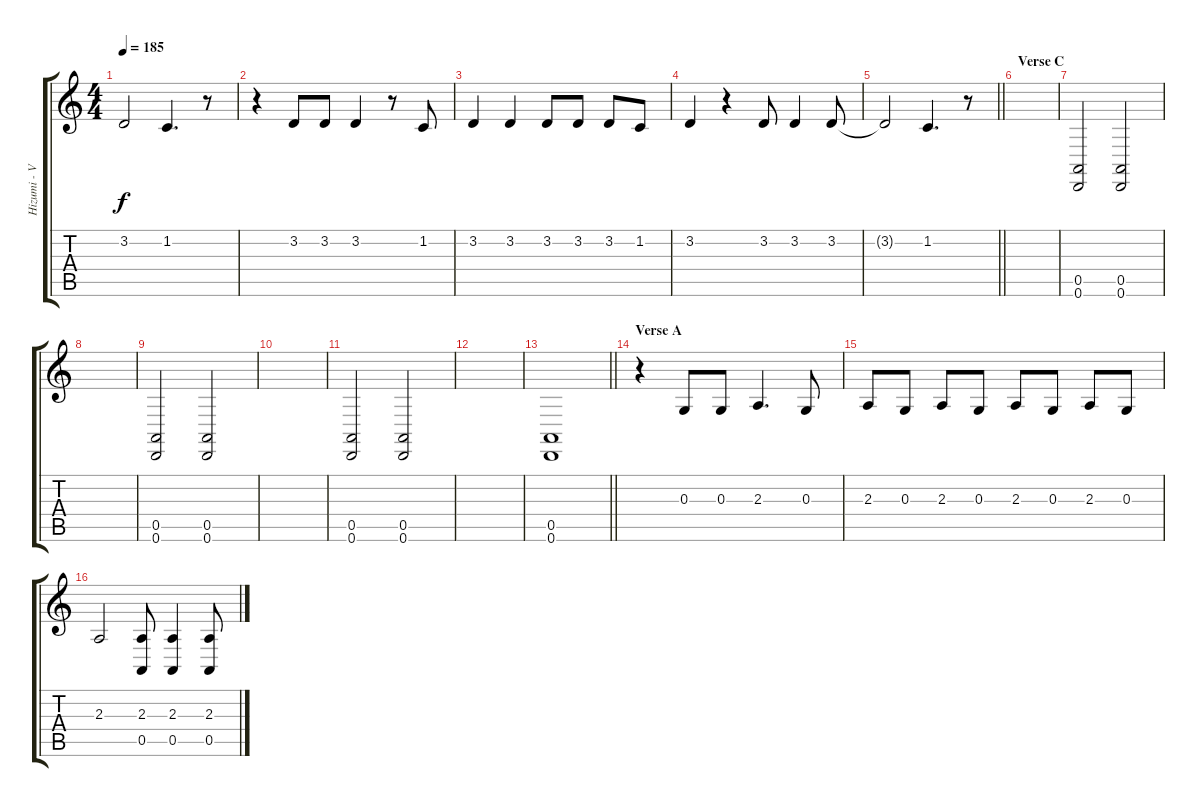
\track ("Hizumi - Vocals" "Hizumi - V") {instrument lead6voice}
\staff {score tabs}
\tuning (E4 B3 G3 D3 A2 D2) {hide}
\ts (4 4)
\tempo 185
\clef g2
\ks c
3.2{t}.2{dy f} 1.2.4{d} r.8 |
r.4 3.2.8 3.2.8 3.2.4 r.8 1.2.8 |
3.2.4 3.2.4 3.2.8 3.2.8 3.2.8 1.2.8 |
3.2.4 r.4 3.2.8 3.2.4 3.2.8 |
\barLineRight lightlight
3.2{t}.2 1.2.4{d} r.8 |
\section ("" "Verse C")
|
(0.5 0.6).2 (0.5 0.6).2 |
|
(0.5 0.6).2 (0.5 0.6).2 |
|
(0.5 0.6).2 (0.5 0.6).2 |
|
\barLineRight lightlight
(0.5 0.6).1 |
\section ("" "Verse A")
r.4 0.3.8 0.3.8 2.3.4{d} 0.3.8 |
2.3.8 0.3.8 2.3.8 0.3.8 2.3.8 0.3.8 2.3.8 0.3.8 |
2.3.2 (2.3 0.5).8 (2.3 0.5).4 (2.3 0.5).8
